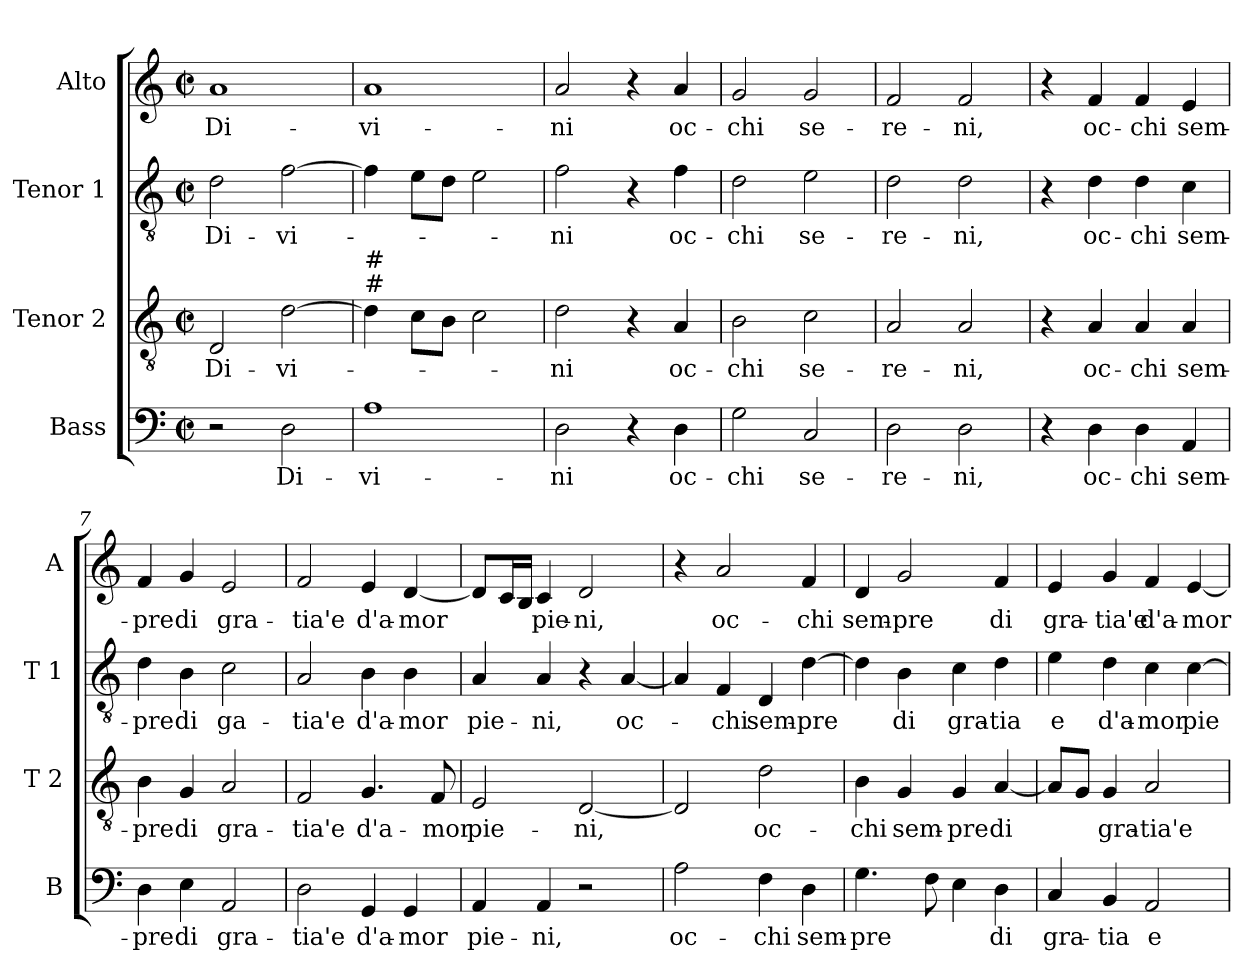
**kern	**text	**kern	**text	**kern	**text	**kern	**text
*part4	*part4	*part3	*part3	*part2	*part2	*part1	*part1
*staff4	*staff4	*staff3	*staff3	*staff2	*staff2	*staff1	*staff1
*I"Bass	*	*I"Tenor 2	*	*I"Tenor 1	*	*I"Alto	*
*I'B	*	*I'T 2	*	*I'T 1	*	*I'A	*
*clefF4	*	*clefGv2	*	*clefGv2	*	*clefG2	*
*k[]	*	*k[]	*	*k[]	*	*k[]	*
*C:	*	*C:	*	*C:	*	*C:	*
*M2/2	*	*M2/2	*	*M2/2	*	*M2/2	*
*met(c|)	*	*met(c|)	*	*met(c|)	*	*met(c|)	*
=1	=1	=1	=1	=1	=1	=1	=1
!	!	!	!LO:LY:b	!	!LO:LY:b	!	!LO:LY:b
2r	.	2D/	Di-	2d\	Di-	1a	Di-
!	!LO:LY:b	!	!LO:LY:b	!	!LO:LY:b	!	!
2D\	Di-	[2d\	-vi-	[2f\	-vi-	.	.
=2	=2	=2	=2	=2	=2	=2	=2
!	!	!LO:TX:a:t=#	!	!	!	!	!
!	!	!LO:TX:a:t=#	!	!	!	!	!
!	!LO:LY:b	!	!	!	!	!	!LO:LY:b
1A	-vi-	4d\]	.	4f\]	.	1a	-vi-
.	.	8c\L	.	8e\L	.	.	.
.	.	8B\J	.	8d\J	.	.	.
.	.	2c\	.	2e\	.	.	.
=3	=3	=3	=3	=3	=3	=3	=3
!	!LO:LY:b	!	!LO:LY:b	!	!LO:LY:b	!	!LO:LY:b
2D\	-ni	2d\	-ni	2f\	-ni	2a/	-ni
4r	.	4r	.	4r	.	4r	.
!	!LO:LY:b	!	!LO:LY:b	!	!LO:LY:b	!	!LO:LY:b
4D\	oc-	4A/	oc-	4f\	oc-	4a/	oc-
=4	=4	=4	=4	=4	=4	=4	=4
!	!LO:LY:b	!	!LO:LY:b	!	!LO:LY:b	!	!LO:LY:b
2G\	-chi	2B\	-chi	2d\	-chi	2g/	-chi
!	!LO:LY:b	!	!LO:LY:b	!	!LO:LY:b	!	!LO:LY:b
2C/	se-	2c\	se-	2e\	se-	2g/	se-
=5	=5	=5	=5	=5	=5	=5	=5
!	!LO:LY:b	!	!LO:LY:b	!	!LO:LY:b	!	!LO:LY:b
2D\	-re-	2A/	-re-	2d\	-re-	2f/	-re-
!	!LO:LY:b	!	!LO:LY:b	!	!LO:LY:b	!	!LO:LY:b
2D\	-ni,	2A/	-ni,	2d\	-ni,	2f/	-ni,
!!LO:LB:g=z
=6	=6	=6	=6	=6	=6	=6	=6
4r	.	4r	.	4r	.	4r	.
!	!LO:LY:b	!	!LO:LY:b	!	!LO:LY:b	!	!LO:LY:b
4D\	oc-	4A/	oc-	4d\	oc-	4f/	oc-
!	!LO:LY:b	!	!LO:LY:b	!	!LO:LY:b	!	!LO:LY:b
4D\	-chi	4A/	-chi	4d\	-chi	4f/	-chi
!	!LO:LY:b	!	!LO:LY:b	!	!LO:LY:b	!	!LO:LY:b
4AA/	sem-	4A/	sem-	4c\	sem-	4e/	sem-
=7	=7	=7	=7	=7	=7	=7	=7
!	!LO:LY:b	!	!LO:LY:b	!	!LO:LY:b	!	!LO:LY:b
4D\	-pre	4B\	-pre	4d\	-pre	4f/	-pre
!	!LO:LY:b	!	!LO:LY:b	!	!LO:LY:b	!	!LO:LY:b
4E\	di	4G/	di	4B\	di	4g/	di
!	!LO:LY:b	!	!LO:LY:b	!	!LO:LY:b	!	!LO:LY:b
2AA/	gra-	2A/	gra-	2c\	ga-	2e/	gra-
=8	=8	=8	=8	=8	=8	=8	=8
!	!LO:LY:b	!	!LO:LY:b	!	!LO:LY:b	!	!LO:LY:b
2D\	-tia'e	2F/	-tia'e	2A/	-tia'e	2f/	-tia'e
!	!LO:LY:b	!	!LO:LY:b	!	!LO:LY:b	!	!LO:LY:b
4GG/	d'a-	4.G/	d'a-	4B\	d'a-	4e/	d'a-
!	!LO:LY:b	!	!	!	!LO:LY:b	!	!LO:LY:b
4GG/	-mor	.	.	4B\	-mor	[4d/	-mor
!	!	!	!LO:LY:b	!	!	!	!
.	.	8F/	-mor	.	.	.	.
=9	=9	=9	=9	=9	=9	=9	=9
!	!LO:LY:b	!	!LO:LY:b	!	!LO:LY:b	!	!
4AA/	pie-	2E/	pie-	4A/	pie-	8d/L]	.
.	.	.	.	.	.	16c/L	.
.	.	.	.	.	.	16B/JJ	.
!	!LO:LY:b	!	!	!	!LO:LY:b	!	!LO:LY:b
4AA/	-ni,	.	.	4A/	-ni,	4c/	pie-
!	!	!	!LO:LY:b	!	!	!	!LO:LY:b
2r	.	[2D/	-ni,	4r	.	2d/	-ni,
!	!	!	!	!	!LO:LY:b	!	!
.	.	.	.	[4A/	oc-	.	.
=10	=10	=10	=10	=10	=10	=10	=10
!	!LO:LY:b	!	!	!	!	!	!
2A\	oc-	2D/]	.	4A/]	.	4r	.
!	!	!	!	!	!LO:LY:b	!	!LO:LY:b
.	.	.	.	4F/	-chi	2a/	oc-
!	!LO:LY:b	!	!LO:LY:b	!	!LO:LY:b	!	!
4F\	-chi	2d\	oc-	4D/	sem-	.	.
!	!LO:LY:b	!	!	!	!LO:LY:b	!	!LO:LY:b
4D\	sem-	.	.	[4d\	-pre	4f/	-chi
!!LO:PB:g=z
=11	=11	=11	=11	=11	=11	=11	=11
!	!LO:LY:b	!	!LO:LY:b	!	!	!	!LO:LY:b
4.G\	-pre	4B\	-chi	4d\]	.	4d/	sem-
!	!	!	!LO:LY:b	!	!LO:LY:b	!	!LO:LY:b
.	.	4G/	sem-	4B\	di	2g/	-pre
8F\	.	.	.	.	.	.	.
!	!	!	!LO:LY:b	!	!LO:LY:b	!	!
4E\	.	4G/	-pre	4c\	gra-	.	.
!	!LO:LY:b	!	!LO:LY:b	!	!LO:LY:b	!	!LO:LY:b
4D\	di	[4A/	di	4d\	-tia	4f/	di
=12	=12	=12	=12	=12	=12	=12	=12
!	!LO:LY:b	!	!	!	!LO:LY:b	!	!LO:LY:b
4C/	gra-	8A/L]	.	4e\	e	4e/	gra-
.	.	8G/J	.	.	.	.	.
!	!LO:LY:b	!	!LO:LY:b	!	!LO:LY:b	!	!LO:LY:b
4BB/	-tia	4G/	gra-	4d\	d'a-	4g/	-tia'e
!	!LO:LY:b	!	!LO:LY:b	!	!LO:LY:b	!	!LO:LY:b
2AA/	e	2A/	-tia'e	4c\	-mor	4f/	d'a-
!	!	!	!	!	!LO:LY:b	!	!LO:LY:b
.	.	.	.	[4c\	pie-	[4e/	-mor
=	=	=	=	=	=	=	=
*-	*-	*-	*-	*-	*-	*-	*-
